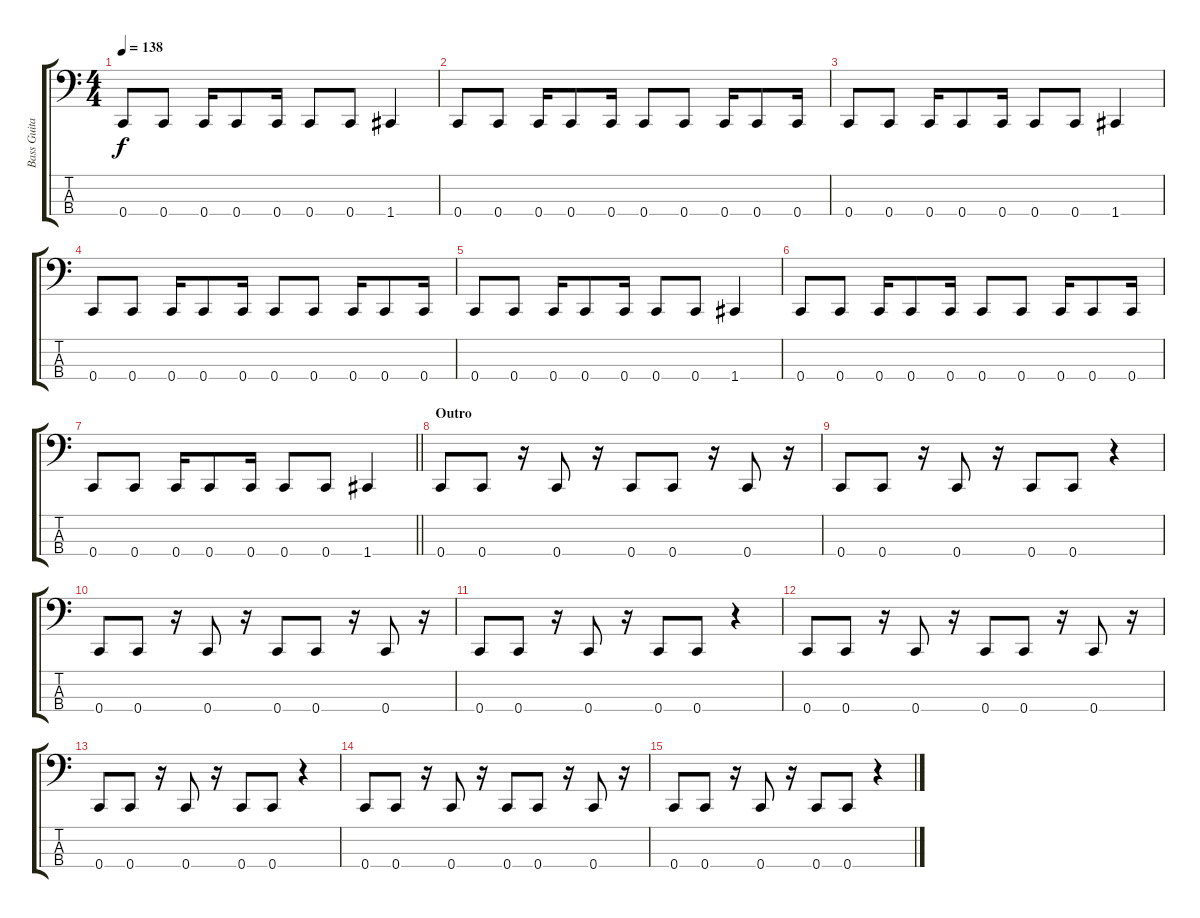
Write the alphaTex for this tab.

\track ("Bass Guitar" "Bass Guita") {instrument electricbassfinger}
\staff {score tabs}
\tuning (Eb2 Bb1 F1 C1) {hide}
\ts (4 4)
\tempo 138
\clef f4
\ks c
0.4.8{dy f} 0.4.8 0.4.16 0.4.8 0.4.16 0.4.8 0.4.8 1.4.4 |
0.4.8 0.4.8 0.4.16 0.4.8 0.4.16 0.4.8 0.4.8 0.4.16 0.4.8 0.4.16 |
0.4.8 0.4.8 0.4.16 0.4.8 0.4.16 0.4.8 0.4.8 1.4.4 |
0.4.8 0.4.8 0.4.16 0.4.8 0.4.16 0.4.8 0.4.8 0.4.16 0.4.8 0.4.16 |
0.4.8 0.4.8 0.4.16 0.4.8 0.4.16 0.4.8 0.4.8 1.4.4 |
0.4.8 0.4.8 0.4.16 0.4.8 0.4.16 0.4.8 0.4.8 0.4.16 0.4.8 0.4.16 |
\barLineRight lightlight
0.4.8 0.4.8 0.4.16 0.4.8 0.4.16 0.4.8 0.4.8 1.4.4 |
\section ("" "Outro")
0.4.8 0.4.8 r.16 0.4.8 r.16 0.4.8 0.4.8 r.16 0.4.8 r.16 |
0.4.8 0.4.8 r.16 0.4.8 r.16 0.4.8 0.4.8 r.4 |
0.4.8 0.4.8 r.16 0.4.8 r.16 0.4.8 0.4.8 r.16 0.4.8 r.16 |
0.4.8 0.4.8 r.16 0.4.8 r.16 0.4.8 0.4.8 r.4 |
0.4.8 0.4.8 r.16 0.4.8 r.16 0.4.8 0.4.8 r.16 0.4.8 r.16 |
0.4.8 0.4.8 r.16 0.4.8 r.16 0.4.8 0.4.8 r.4 |
0.4.8 0.4.8 r.16 0.4.8 r.16 0.4.8 0.4.8 r.16 0.4.8 r.16 |
0.4.8 0.4.8 r.16 0.4.8 r.16 0.4.8 0.4.8 r.4
